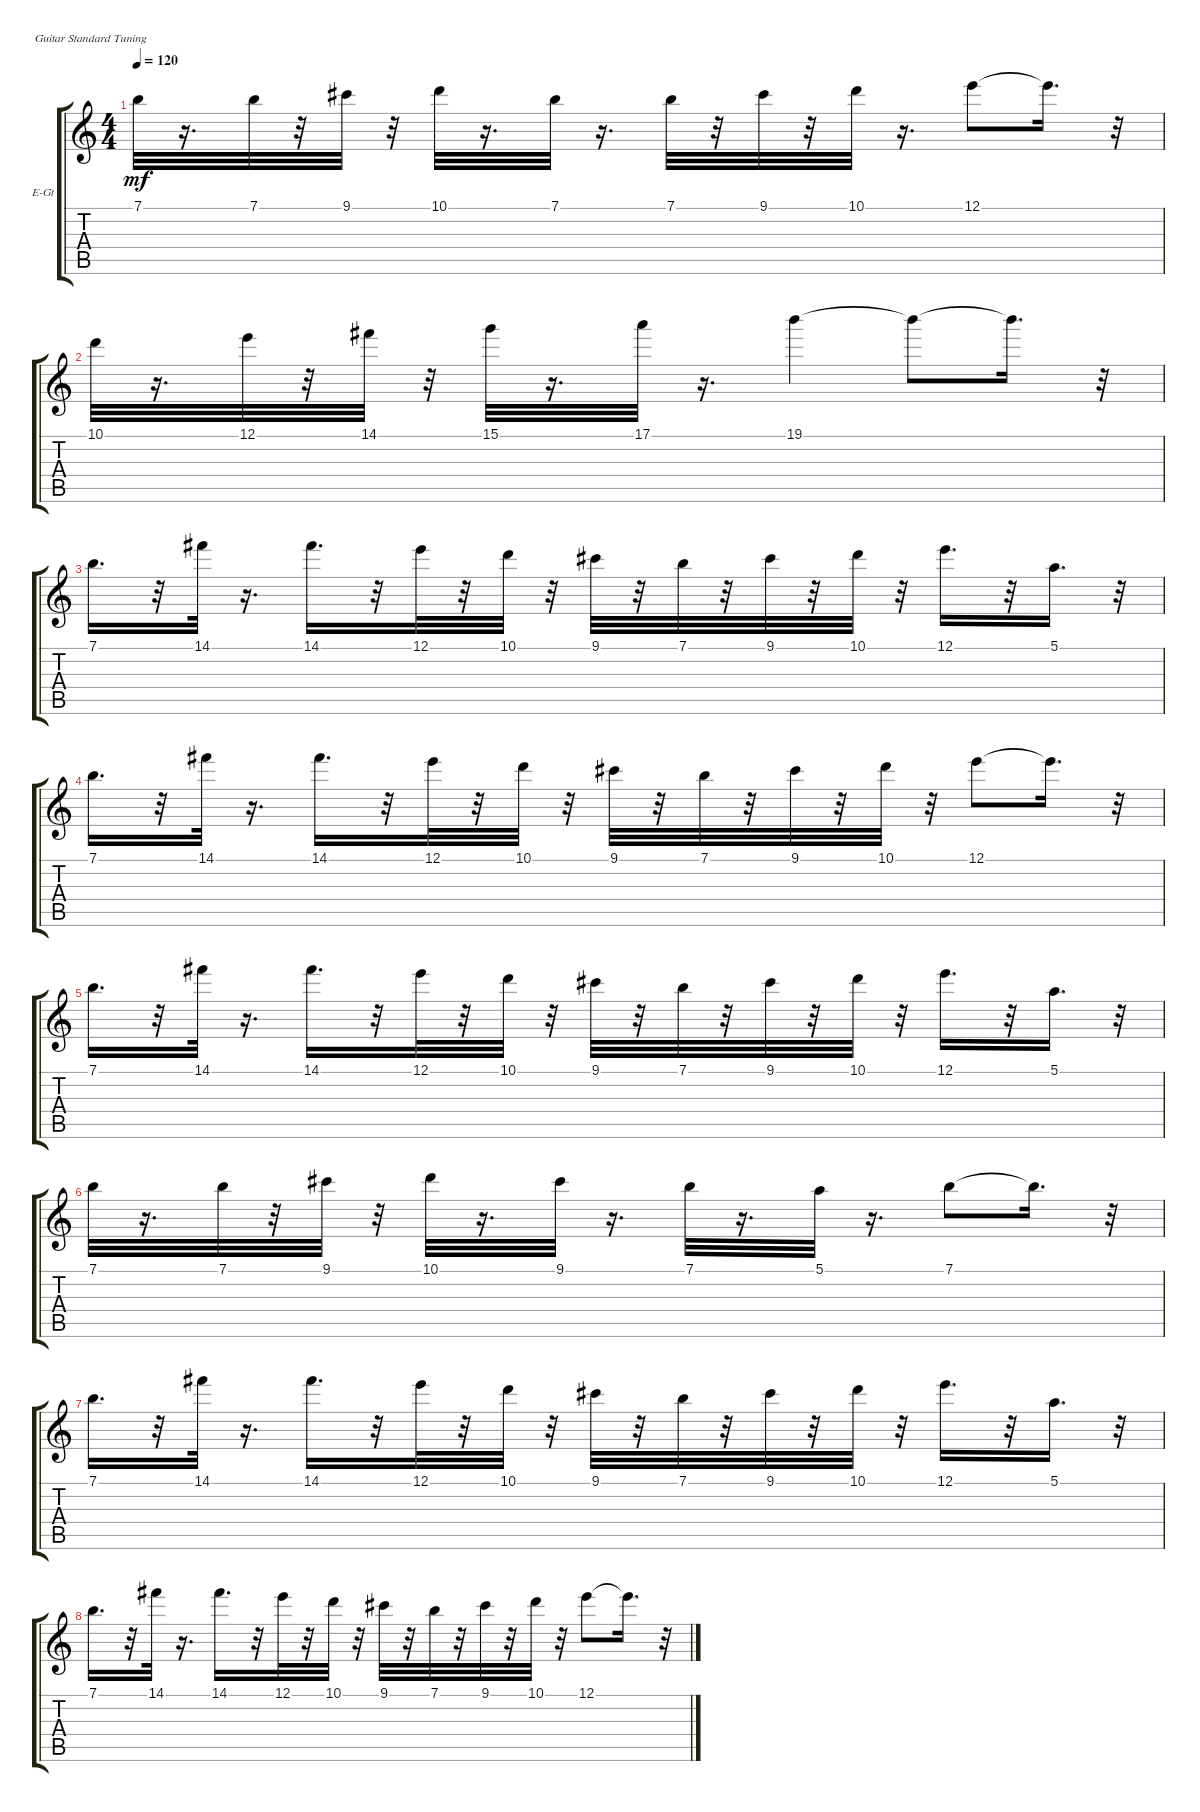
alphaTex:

\bracketExtendMode groupsimilarinstruments
\firstSystemTrackNameOrientation horizontal
\otherSystemsTrackNameOrientation horizontal
\track ("" "E-Gt") {instrument electricguitarclean}
\staff {score tabs}
\tuning (E4 B3 G3 D3 A2 E2)
\ts (4 4)
\tempo 120
\clef g2
\ks c
7.1.32{dy mf} r.16{d} 7.1.32 r.32 9.1.32 r.32 10.1.32 r.16{d} 7.1.32 r.16{d} 7.1.32 r.32 9.1.32 r.32 10.1.32 r.16{d} 12.1.8 12.1{t}.16{d} r.32 |
10.1.32 r.16{d} 12.1.32 r.32 14.1.32 r.32 15.1.32 r.16{d} 17.1.32 r.16{d} 19.1.4 19.1{t}.8 19.1{t}.16{d} r.32 |
7.1.16{d} r.32 14.1.32 r.16{d} 14.1.16{d} r.32 12.1.32 r.32 10.1.32 r.32 9.1.32 r.32 7.1.32 r.32 9.1.32 r.32 10.1.32 r.32 12.1.16{d} r.32 5.1.16{d} r.32 |
7.1.16{d} r.32 14.1.32 r.16{d} 14.1.16{d} r.32 12.1.32 r.32 10.1.32 r.32 9.1.32 r.32 7.1.32 r.32 9.1.32 r.32 10.1.32 r.32 12.1.8 12.1{t}.16{d} r.32 |
7.1.16{d} r.32 14.1.32 r.16{d} 14.1.16{d} r.32 12.1.32 r.32 10.1.32 r.32 9.1.32 r.32 7.1.32 r.32 9.1.32 r.32 10.1.32 r.32 12.1.16{d} r.32 5.1.16{d} r.32 |
7.1.32 r.16{d} 7.1.32 r.32 9.1.32 r.32 10.1.32 r.16{d} 9.1.32 r.16{d} 7.1.32 r.16{d} 5.1.32 r.16{d} 7.1.8 7.1{t}.16{d} r.32 |
7.1.16{d} r.32 14.1.32 r.16{d} 14.1.16{d} r.32 12.1.32 r.32 10.1.32 r.32 9.1.32 r.32 7.1.32 r.32 9.1.32 r.32 10.1.32 r.32 12.1.16{d} r.32 5.1.16{d} r.32 |
7.1.16{d} r.32 14.1.32 r.16{d} 14.1.16{d} r.32 12.1.32 r.32 10.1.32 r.32 9.1.32 r.32 7.1.32 r.32 9.1.32 r.32 10.1.32 r.32 12.1.8 12.1{t}.16{d} r.32
